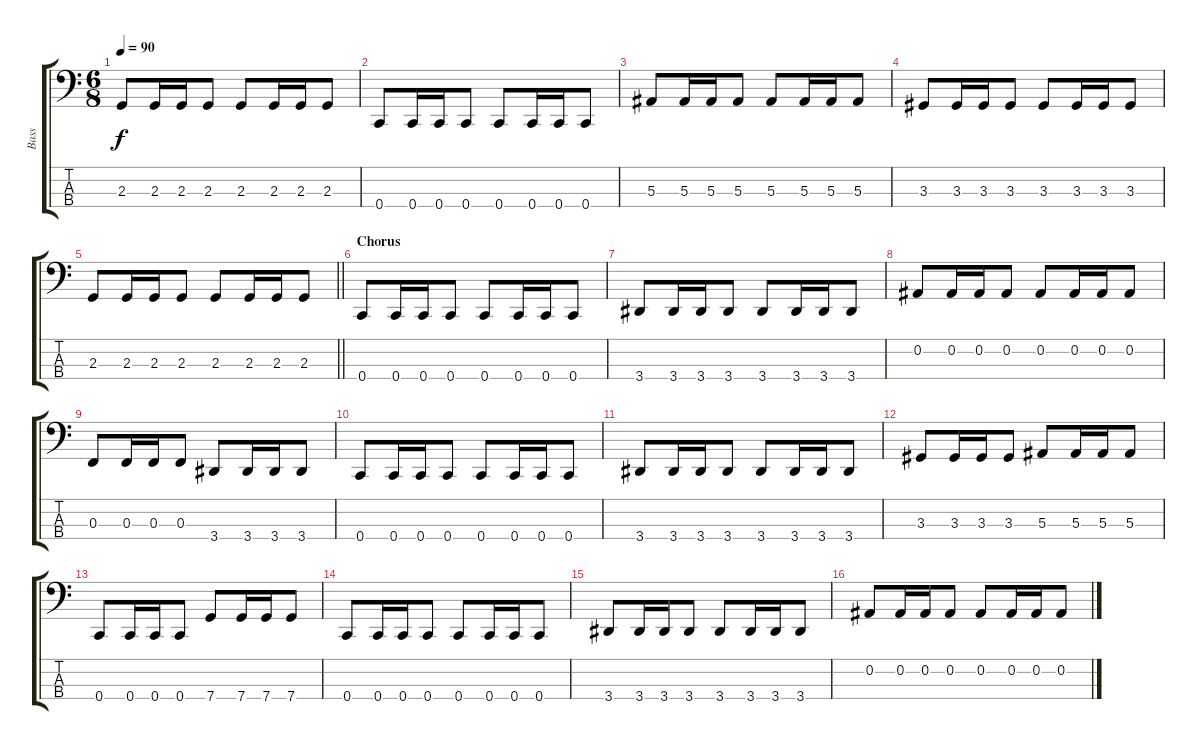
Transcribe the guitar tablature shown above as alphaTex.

\track ("Bass" "Bass") {instrument electricbassfinger}
\staff {score tabs}
\tuning (Eb2 Bb1 F1 C1) {hide}
\ts (6 8)
\tempo 90
\clef f4
\ks c
2.3.8{dy f} 2.3.16 2.3.16 2.3.8 2.3.8 2.3.16 2.3.16 2.3.8 |
0.4.8 0.4.16 0.4.16 0.4.8 0.4.8 0.4.16 0.4.16 0.4.8 |
5.3.8 5.3.16 5.3.16 5.3.8 5.3.8 5.3.16 5.3.16 5.3.8 |
3.3.8 3.3.16 3.3.16 3.3.8 3.3.8 3.3.16 3.3.16 3.3.8 |
\barLineRight lightlight
2.3.8 2.3.16 2.3.16 2.3.8 2.3.8 2.3.16 2.3.16 2.3.8 |
\section ("" "Chorus")
0.4.8 0.4.16 0.4.16 0.4.8 0.4.8 0.4.16 0.4.16 0.4.8 |
3.4.8 3.4.16 3.4.16 3.4.8 3.4.8 3.4.16 3.4.16 3.4.8 |
0.2.8 0.2.16 0.2.16 0.2.8 0.2.8 0.2.16 0.2.16 0.2.8 |
0.3.8 0.3.16 0.3.16 0.3.8 3.4.8 3.4.16 3.4.16 3.4.8 |
0.4.8 0.4.16 0.4.16 0.4.8 0.4.8 0.4.16 0.4.16 0.4.8 |
3.4.8 3.4.16 3.4.16 3.4.8 3.4.8 3.4.16 3.4.16 3.4.8 |
3.3.8 3.3.16 3.3.16 3.3.8 5.3.8 5.3.16 5.3.16 5.3.8 |
0.4.8 0.4.16 0.4.16 0.4.8 7.4.8 7.4.16 7.4.16 7.4.8 |
0.4.8 0.4.16 0.4.16 0.4.8 0.4.8 0.4.16 0.4.16 0.4.8 |
3.4.8 3.4.16 3.4.16 3.4.8 3.4.8 3.4.16 3.4.16 3.4.8 |
0.2.8 0.2.16 0.2.16 0.2.8 0.2.8 0.2.16 0.2.16 0.2.8
